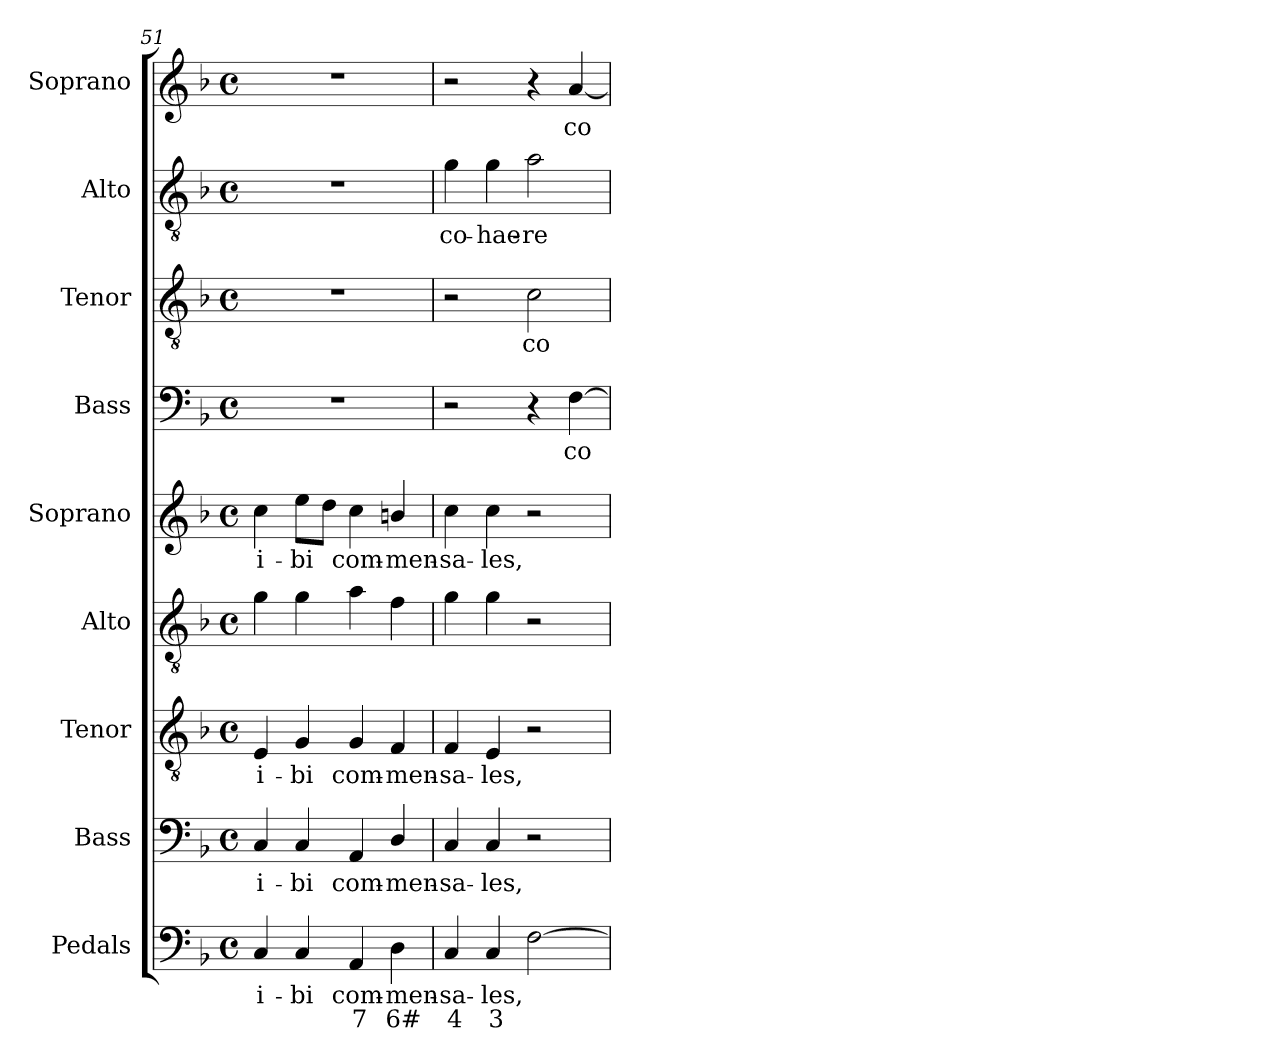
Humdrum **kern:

**kern	**text	**text	**kern	**text	**kern	**text	**kern	**kern	**text	**kern	**text	**kern	**text	**kern	**text	**kern	**text
*part9	*part9	*part9	*part8	*part8	*part7	*part7	*part6	*part5	*part5	*part4	*part4	*part3	*part3	*part2	*part2	*part1	*part1
*staff9	*staff9	*staff9	*staff8	*staff8	*staff7	*staff7	*staff6	*staff5	*staff5	*staff4	*staff4	*staff3	*staff3	*staff2	*staff2	*staff1	*staff1
*I"Pedals	*	*	*I"Bass	*	*I"Tenor	*	*I"Alto	*I"Soprano	*	*I"Bass	*	*I"Tenor	*	*I"Alto	*	*I"Soprano	*
*I'Ped.	*	*	*I'B.	*	*I'T.	*	*I'A.	*I'S.	*	*I'B.	*	*I'T.	*	*I'A.	*	*I'S.	*
*clefF4	*	*	*clefF4	*	*clefGv2	*	*clefGv2	*clefG2	*	*clefF4	*	*clefGv2	*	*clefGv2	*	*clefG2	*
*	*	*	*	*	*ITrd7c12	*	*ITrd7c12	*	*	*	*	*ITrd7c12	*	*ITrd7c12	*	*	*
*k[b-]	*	*	*k[b-]	*	*k[b-]	*	*k[b-]	*k[b-]	*	*k[b-]	*	*k[b-]	*	*k[b-]	*	*k[b-]	*
*F:	*	*	*F:	*	*F:	*	*F:	*F:	*	*F:	*	*F:	*	*F:	*	*F:	*
*M4/4	*	*	*M4/4	*	*M4/4	*	*M4/4	*M4/4	*	*M4/4	*	*M4/4	*	*M4/4	*	*M4/4	*
*met(c)	*	*	*met(c)	*	*met(c)	*	*met(c)	*met(c)	*	*met(c)	*	*met(c)	*	*met(c)	*	*met(c)	*
=51	=51	=51	=51	=51	=51	=51	=51	=51	=51	=51	=51	=51	=51	=51	=51	=51	=51
!	!LO:LY:a:color=#000000	!	!	!	!	!	!	!	!	!	!	!	!	!	!	!	!
!	!	!	!	!LO:LY:b:color=#000000	!	!	!	!	!	!	!	!	!	!	!	!	!
!	!	!	!	!	!	!LO:LY:b:color=#000000	!	!	!	!	!	!	!	!	!	!	!
!	!	!	!	!	!	!	!	!	!LO:LY:b:color=#000000	!	!	!	!	!	!	!	!
4Ci/	i-	.	4Ci/	i-	4EEi/	i-	4Gi\	4cci\	i-	1r	.	1r	.	1r	.	1r	.
!	!LO:LY:a:color=#000000	!	!	!	!	!	!	!	!	!	!	!	!	!	!	!	!
!	!	!	!	!LO:LY:b:color=#000000	!	!	!	!	!	!	!	!	!	!	!	!	!
!	!	!	!	!	!	!LO:LY:b:color=#000000	!	!	!	!	!	!	!	!	!	!	!
!	!	!	!	!	!	!	!	!	!LO:LY:b:color=#000000	!	!	!	!	!	!	!	!
4Ci/	-bi	.	4Ci/	-bi	4GGi/	-bi	4Gi\	8eei\L	-bi	.	.	.	.	.	.	.	.
.	.	.	.	.	.	.	.	8ddi\J	.	.	.	.	.	.	.	.	.
!	!LO:LY:a:color=#000000	!LO:LY:b:color=#000000	!	!	!	!	!	!	!	!	!	!	!	!	!	!	!
!	!	!	!	!LO:LY:b:color=#000000	!	!	!	!	!	!	!	!	!	!	!	!	!
!	!	!	!	!	!	!LO:LY:b:color=#000000	!	!	!	!	!	!	!	!	!	!	!
!	!	!	!	!	!	!	!	!	!LO:LY:b:color=#000000	!	!	!	!	!	!	!	!
4AAi/	com-	-7	4AAi/	com-	4GGi/	com-	4Ai\	4cci\	com-	.	.	.	.	.	.	.	.
!	!LO:LY:a:color=#000000	!LO:LY:b:color=#000000	!	!	!	!	!	!	!	!	!	!	!	!	!	!	!
!	!	!	!	!LO:LY:b:color=#000000	!	!	!	!	!	!	!	!	!	!	!	!	!
!	!	!	!	!	!	!LO:LY:b:color=#000000	!	!	!	!	!	!	!	!	!	!	!
!	!	!	!	!	!	!	!	!	!LO:LY:b:color=#000000	!	!	!	!	!	!	!	!
4Di\	men-	-6#	4Di/	-men-	4FFi/	-men-	4Fi\	4bni/	-men-	.	.	.	.	.	.	.	.
=52	=52	=52	=52	=52	=52	=52	=52	=52	=52	=52	=52	=52	=52	=52	=52	=52	=52
!	!LO:LY:a:color=#000000	!LO:LY:b:color=#000000	!	!	!	!	!	!	!	!	!	!	!	!	!	!	!
!	!	!	!	!LO:LY:b:color=#000000	!	!	!	!	!	!	!	!	!	!	!	!	!
!	!	!	!	!	!	!LO:LY:b:color=#000000	!	!	!	!	!	!	!	!	!	!	!
!	!	!	!	!	!	!	!	!	!LO:LY:b:color=#000000	!	!	!	!	!	!	!	!
!	!	!	!	!	!	!	!	!	!	!	!	!	!	!	!LO:LY:b:color=#000000	!	!
4Ci/	sa-	-4	4Ci/	-sa-	4FFi/	-sa-	4Gi\	4cci\	-sa-	2r	.	2r	.	4Gi\	co-	2r	.
!	!LO:LY:a:color=#000000	!LO:LY:b:color=#000000	!	!	!	!	!	!	!	!	!	!	!	!	!	!	!
!	!	!	!	!LO:LY:b:color=#000000	!	!	!	!	!	!	!	!	!	!	!	!	!
!	!	!	!	!	!	!LO:LY:b:color=#000000	!	!	!	!	!	!	!	!	!	!	!
!	!	!	!	!	!	!	!	!	!LO:LY:b:color=#000000	!	!	!	!	!	!	!	!
!	!	!	!	!	!	!	!	!	!	!	!	!	!	!	!LO:LY:b:color=#000000	!	!
4Ci/	les,	3	4Ci/	-les,	4EEi/	-les,	4Gi\	4cci\	-les,	.	.	.	.	4Gi\	-hae-	.	.
!	!	!	!	!	!	!	!	!	!	!	!	!	!LO:LY:b:color=#000000	!	!	!	!
!	!	!	!	!	!	!	!	!	!	!	!	!	!	!	!LO:LY:b:color=#000000	!	!
[2Fi\	.	.	2r	.	2r	.	2r	2r	.	4r	.	2Ci\	co-	2Ai\	-re-	4r	.
!	!	!	!	!	!	!	!	!	!	!	!LO:LY:b:color=#000000	!	!	!	!	!	!
!	!	!	!	!	!	!	!	!	!	!	!	!	!	!	!	!	!LO:LY:b:color=#000000
.	.	.	.	.	.	.	.	.	.	[4Fi\	co-	.	.	.	.	[4ai/	co-
=	=	=	=	=	=	=	=	=	=	=	=	=	=	=	=	=	=
*-	*-	*-	*-	*-	*-	*-	*-	*-	*-	*-	*-	*-	*-	*-	*-	*-	*-
